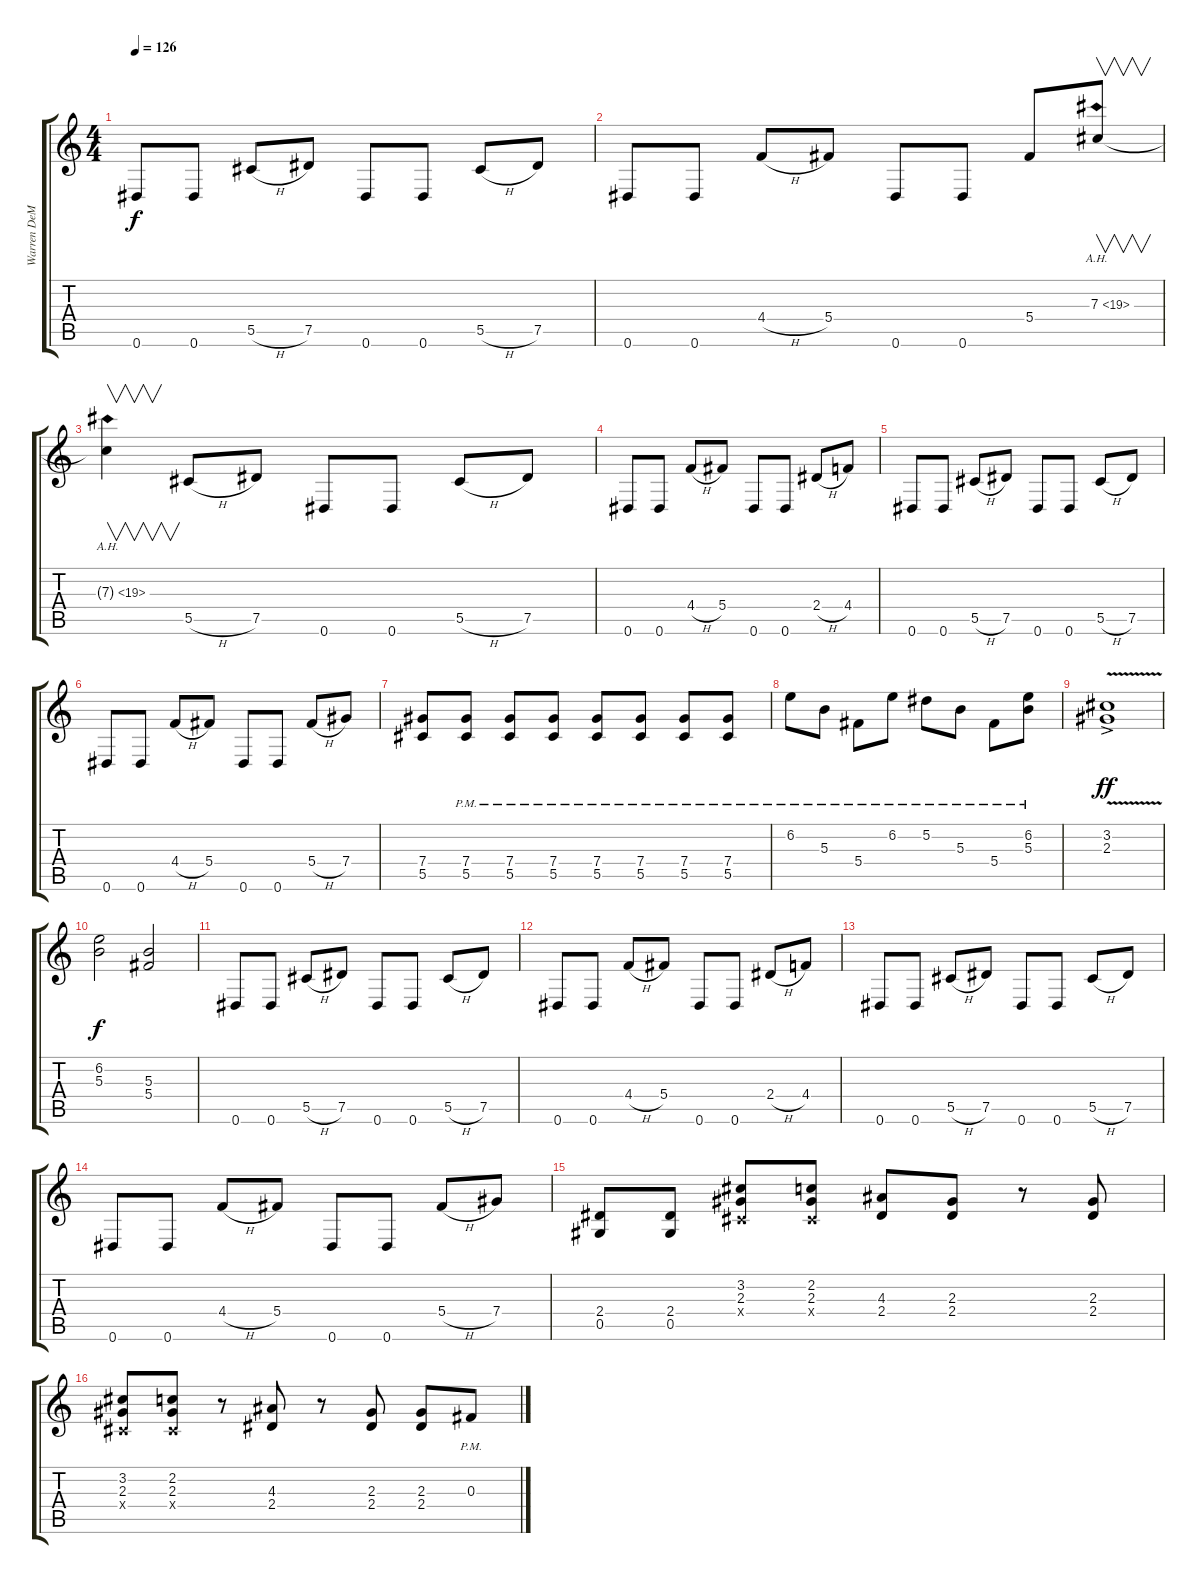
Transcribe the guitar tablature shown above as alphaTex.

\track ("Warren DeMartini" "Warren DeM") {instrument distortionguitar}
\staff {score tabs}
\tuning (Eb4 Bb3 Gb3 Db3 Ab2 Eb2) {hide}
\ts (4 4)
\tempo 126
\clef g2
\ks c
0.6.8{dy f} 0.6.8 5.5{h}.8 7.5.8 0.6.8 0.6.8 5.5{h}.8 7.5.8 |
0.6.8 0.6.8 4.4{h}.8 5.4.8 0.6.8 0.6.8 5.4.8 7.3{ah 12}.8{v} |
7.3{ah 12 t}.4{v} 5.5{h}.8 7.5.8 0.6.8 0.6.8 5.5{h}.8 7.5.8 |
0.6.8 0.6.8 4.4{h}.8 5.4.8 0.6.8 0.6.8 2.4{h}.8 4.4.8 |
0.6.8 0.6.8 5.5{h}.8 7.5.8 0.6.8 0.6.8 5.5{h}.8 7.5.8 |
0.6.8 0.6.8 4.4{h}.8 5.4.8 0.6.8 0.6.8 5.4{h}.8 7.4.8 |
(7.4 5.5).8 (7.4{pm} 5.5{pm}).8 (7.4{pm} 5.5{pm}).8 (7.4{pm} 5.5{pm}).8 (7.4{pm} 5.5{pm}).8 (7.4{pm} 5.5{pm}).8 (7.4{pm} 5.5{pm}).8 (7.4{pm} 5.5{pm}).8 |
6.2{pm}.8 5.3{pm}.8 5.4{pm}.8 6.2{pm}.8 5.2{pm}.8 5.3{pm}.8 5.4{pm}.8 (6.2{pm} 5.3{pm}).8 |
(3.2 2.3{v ac}).1{dy ff} |
(6.2 5.3).2{dy f} (5.3 5.4).2 |
0.6.8 0.6.8 5.5{h}.8 7.5.8 0.6.8 0.6.8 5.5{h}.8 7.5.8 |
0.6.8 0.6.8 4.4{h}.8 5.4.8 0.6.8 0.6.8 2.4{h}.8 4.4.8 |
0.6.8 0.6.8 5.5{h}.8 7.5.8 0.6.8 0.6.8 5.5{h}.8 7.5.8 |
0.6.8 0.6.8 4.4{h}.8 5.4.8 0.6.8 0.6.8 5.4{h}.8 7.4.8 |
(2.4 0.5).8 (2.4 0.5).8 (3.2 2.3 0.4{x}).8 (2.2 2.3 0.4{x}).8 (4.3 2.4).8 (2.3 2.4).8 r.8 (2.3 2.4).8 |
(3.2 2.3 0.4{x}).8 (2.2 2.3 0.4{x}).8 r.8 (4.3 2.4).8 r.8 (2.3 2.4).8 (2.3 2.4).8 0.3{pm}.8
